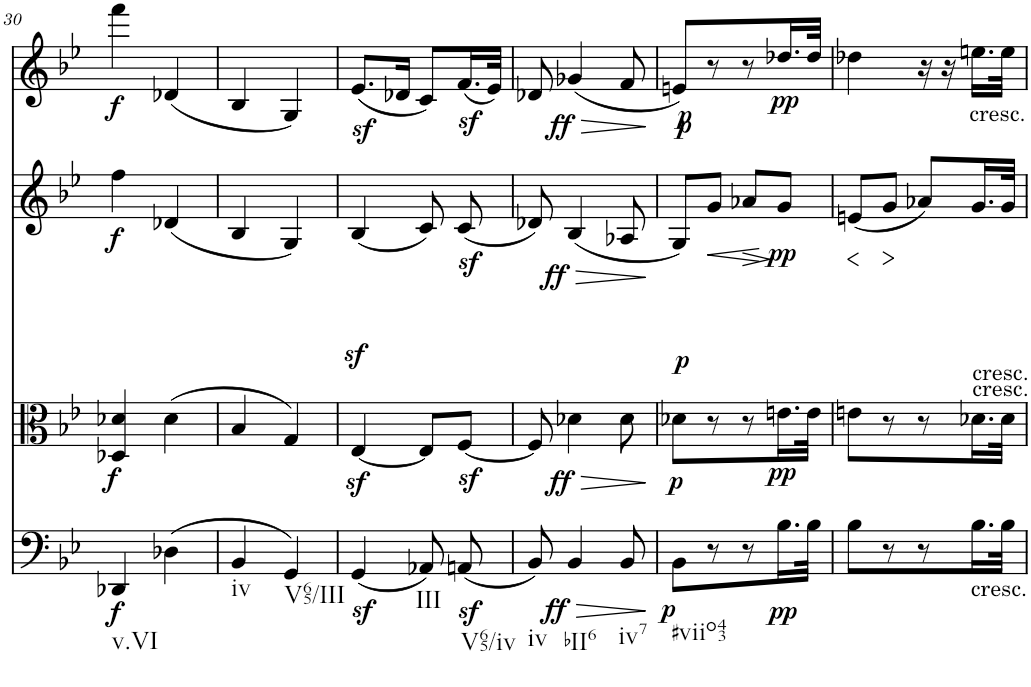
**kern	**dynam	**kern	**dynam	**kern	**dynam	**kern	**dynam
*part4	*part4	*part3	*part3	*part2	*part2	*part1	*part1
*staff4	*staff4	*staff3	*staff3	*staff2	*staff2	*staff1	*staff1
*I"Violoncello	*	*I"Viola	*	*I"Violin II	*	*I"Violin I	*
!!LO:PB:g=z
*clefF4	*	*clefC3	*	*clefG2	*	*clefG2	*
*k[b-e-]	*	*k[b-e-]	*	*k[b-e-]	*	*k[b-e-]	*
*M2/4	*	*M2/4	*	*M2/4	*	*M2/4	*
=30	=30	=30	=30	=30	=30	=30	=30
!LO:TX:b:t=v.VI	!	!	!	!	!	!	!
!	!LO:DY:b	!	!LO:DY:b	!	!LO:DY:b	!	!LO:DY:b
4DD-X/	f	4D-X/ 4d-X/	f	4ff\	f	4fff\	f
(4D-X\	.	(4d-\	.	(4d-X/	.	(4d-X/	.
=31	=31	=31	=31	=31	=31	=31	=31
!LO:TX:b:t=iv	!	!	!	!	!	!	!
4BB-/	.	4B-/	.	4B-/	.	4B-/	.
!LO:TX:b:t=V65/III	!	!	!	!	!	!	!
4GG/)	.	4G/)	.	4G/)	.	4G/)	.
=32	=32	=32	=32	=32	=32	=32	=32
(4GGz</	.	[4E-z</	.	(4B-/	.	(8.e-z</L	.
.	.	.	.	.	.	16d-X/Jk	.
!LO:TX:b:t=III	!	!	!	!	!	!	!
8AA-X/)	.	8E-/L]	.	8c/)	.	8c/L)	.
!LO:TX:b:t=V65/iv	!	!	!	!	!	!	!
(8AAnz</	.	[8Fz</J	.	(8cz</	.	(16.fz</L	.
.	.	.	.	.	.	32e-/JJk)	.
=33	=33	=33	=33	=33	=33	=33	=33
!LO:TX:b:t=iv	!	!	!	!	!	!	!
8BB-/)	.	8F/]	.	8d-X/)	.	8d-X/	.
!LO:TX:b:t=bII6	!	!	!	!	!	!	!
!	!LO:HP:b	!	!LO:HP:b	!	!LO:HP:b	!	!LO:HP:b
!	!LO:DY:n=1:b	!	!LO:DY:n=1:b	!	!LO:DY:n=1:b	!	!LO:DY:n=1:b
4BB-/	> ff	4d-X\	> ff	(4B-/	> ff	(4g-X/	> ff
!LO:TX:b:t=iv7	!	!	!	!	!	!	!
8BB-/	.	8d-\	.	8A-X/	.	8f/	.
.	]	.	]	.	]	.	]
=34	=34	=34	=34	=34	=34	=34	=34
!LO:TX:b:t=#viio43	!	!	!	!	!	!	!
!	!LO:DY:b	!	!LO:DY:a	!	!	!	!
!	!	!	!LO:DY:n=1:b	!	!	!	!LO:DY:b
!	!	!	!	!	!	!	!LO:DY:n=1:b
8BB-\L	p	8d-X\L	p p	8G/L)	.	8en/L)	p p
!	!	!	!	!	!LO:HP:b	!	!
8r	.	8r	.	8g/J	<	8r	.
!	!	!	!	!	!LO:HP:b	!	!
8r	.	8r	.	8a-X/L	>	8r	.
!	!LO:DY:b	!	!LO:DY:n=2:b	!	!LO:DY:n=1:b	!	!LO:DY:n=2:b
16.B-\L	pp	16.en\L	pp	8g/J	[ pp	16.dd-X/L	pp
32B-\JJk	.	32e\JJk	.	.	.	32dd-/JJk	.
.	.	.	.	.	]	.	.
=35	=35	=35	=35	=35	=35	=35	=35
!	!	!	!	!	!LO:HP:b	!	!
8B-\L	.	8en\L	.	(8en/L	<	4dd-X\	.
!	!	!	!	!	!LO:HP:b	!	!
8r	.	8r	.	8g/J	>	.	.
8r	.	8r	.	8a-X/L)	[	16r	.
.	.	.	.	.	.	16r	.
!	!	!	!	!	!	!LO:TX:b:t=cresc.	!
!	!	!	!	!LO:TX:b:t=cresc.	!	!	!
!	!	!	!	!LO:TX:b:t=cresc.	!	!	!
!LO:TX:b:t=cresc.	!	!	!	!	!	!	!
16.B-\L	.	16.d-X\L	.	16.g/L	]	16.een\LL	.
32B-\JJk	.	32d-\JJk	.	32g/JJk	.	32ee\JJk	.
=	=	=	=	=	=	=	=
*-	*-	*-	*-	*-	*-	*-	*-
